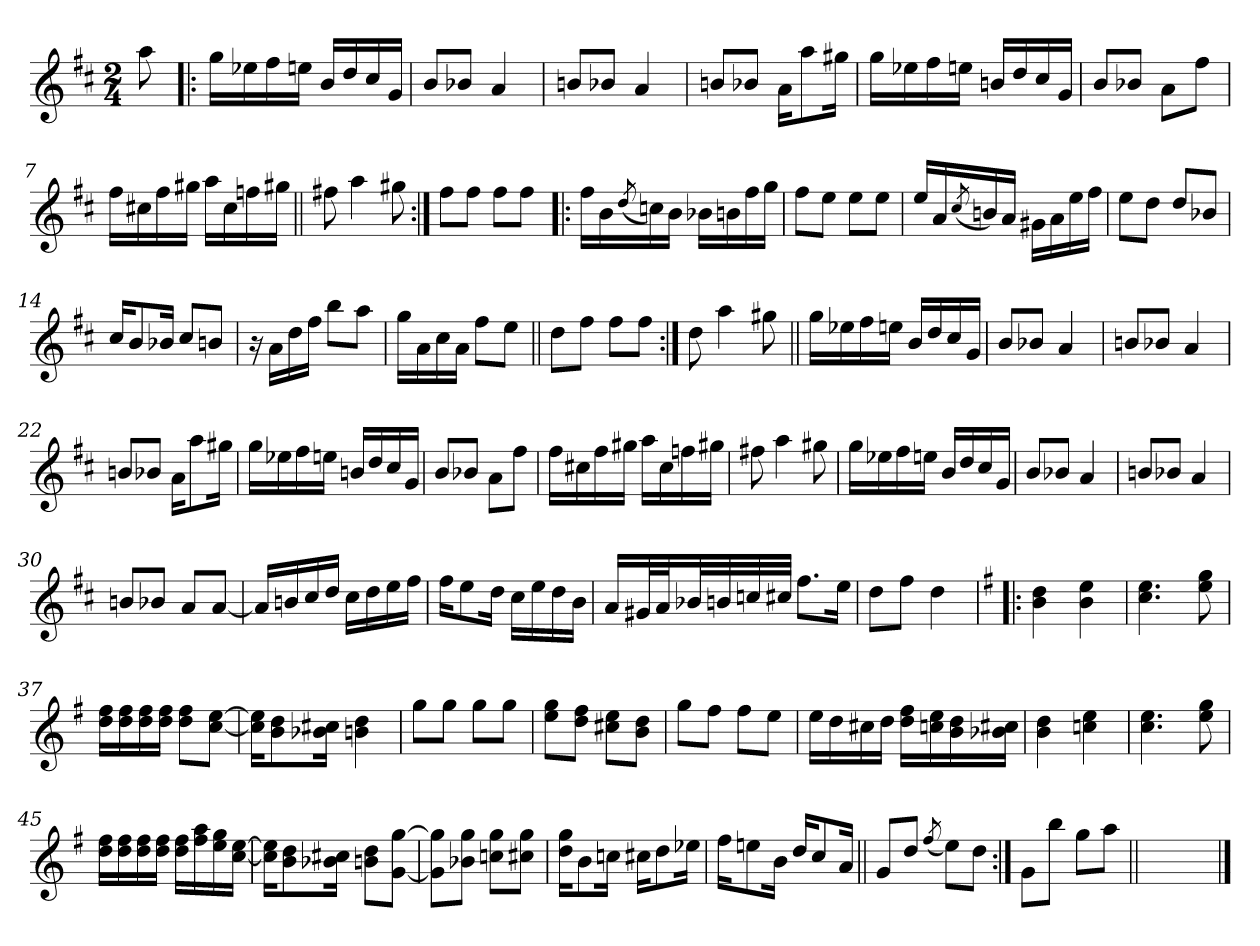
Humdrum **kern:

**kern
*part1
*staff1
*clefG2
*k[f#c#]
*D:
*M2/4
=
8aa\
=1!|:
16gg\LL
16ee-X\
16ff#\
16een\JJ
16b/LL
16dd/
16cc#/
16g/JJ
=2
8b/L
8b-X/J
4a/
=3
8bn/L
8b-X/J
4a/
=4
8bn/L
8b-X/J
16a\KL
8aa\
16gg#X\Jk
!!LO:LB:g=z
=5
16gg\LL
16ee-X\
16ff#\
16een\JJ
16bn/LL
16dd/
16cc#/
16g/JJ
=6
8b/L
8b-X/J
8a\L
8ff#\J
=7
16ff#\LL
16cc#X\
16ff#\
16gg#X\JJ
16aa\LL
16cc#\
16ffn\
16gg#X\JJ
=8||
8ff#X\
4aa\
8gg#X\
=9:|!
8ff#\L
8ff#\J
8ff#\L
8ff#\J
!!LO:LB:g=z
=10!|:
16ff#\LL
16b\
(<8qdd/
16ccn\)
16b\JJ
16b-X\LL
16bn\
16ff#\
16gg\JJ
=11
8ff#\L
8ee\J
8ee\L
8ee\J
=12
16ee/LL
16a/
(<8qcc#/
16bn/)
16a/JJ
16g#X\LL
16a\
16ee\
16ff#\JJ
=13
8ee\L
8dd\J
8dd/L
8b-X/J
!!LO:LB:g=z
=14
16cc#/KL
8b/
16b-X/Jk
8cc#/L
8bn/J
=15
16r
16a\LL
16dd\
16ff#\JJ
8bb\L
8aa\J
=16
16gg\LL
16a\
16cc#\
16a\JJ
8ff#\L
8ee\J
=17||
8dd\L
8ff#\J
8ff#\L
8ff#\J
=18:|!
8dd\
4aa\
8gg#X\
!!LO:LB:g=z
=19||
16gg\LL
16ee-X\
16ff#\
16een\JJ
16b/LL
16dd/
16cc#/
16g/JJ
=20
8b/L
8b-X/J
4a/
=21
8bn/L
8b-X/J
4a/
=22
8bn/L
8b-X/J
16a\KL
8aa\
16gg#X\Jk
=23
16gg\LL
16ee-X\
16ff#\
16een\JJ
16bn/LL
16dd/
16cc#/
16g/JJ
!!LO:LB:g=z
=24
8b/L
8b-X/J
8a\L
8ff#\J
=25
16ff#\LL
16cc#X\
16ff#\
16gg#X\JJ
16aa\LL
16cc#\
16ffn\
16gg#X\JJ
=26
8ff#X\
4aa\
8gg#X\
=27
16gg\LL
16ee-X\
16ff#\
16een\JJ
16b/LL
16dd/
16cc#/
16g/JJ
!!LO:LB:g=z
=28
8b/L
8b-X/J
4a/
=29
8bn/L
8b-X/J
4a/
=30
8bn/L
8b-X/J
8a/L
[8a/J
=31
16a/LL]
16bn/
16cc#/
16dd/JJ
16cc#\LL
16dd\
16ee\
16ff#\JJ
=32
16ff#\KL
8ee\
16dd\Jk
16cc#\LL
16ee\
16dd\
16b\JJ
!!LO:LB:g=z
=33
16a/LL
32g#X/L
32a/J
32b-X/L
32bn/
32ccn/
32cc#X/JJJ
8.ff#\L
16ee\Jk
=34
8dd\L
8ff#\J
4dd\
=35!|:
*k[f#]
*G:
4b\ 4dd\
4b\ 4ee\
=36
4.cc\ 4.ee\
8ee\ 8gg\
=37
16dd\ 16ff#\LL
16dd\ 16ff#\
16dd\ 16ff#\
16dd\ 16ff#\JJ
8dd\ 8ff#\L
[8cc\ [8ee\J
!!LO:LB:g=z
=38
16cc\] 16ee\]KL
8b\ 8dd\
16b-X\ 16cc#X\Jk
4bn\ 4dd\
=39
8gg\L
8gg\J
8gg\L
8gg\J
=40
8ee\ 8gg\L
8dd\ 8ff#\J
8cc#X\ 8ee\L
8b\ 8dd\J
=41
8gg\L
8ff#\J
8ff#\L
8ee\J
=42
16ee\LL
16dd\
16cc#X\
16dd\JJ
16dd\ 16ff#\LL
16ccn\ 16ee\
16b\ 16dd\
16b-X\ 16cc#X\JJ
!!LO:LB:g=z
=43
4b\ 4dd\
4ccn\ 4ee\
=44
4.cc\ 4.ee\
8ee\ 8gg\
=45
16dd\ 16ff#\LL
16dd\ 16ff#\
16dd\ 16ff#\
16dd\ 16ff#\JJ
16dd\ 16ff#\LL
16ff#\ 16aa\
16ee\ 16gg\
[16cc\ [16ee\JJ
=46
16cc\] 16ee\]KL
8b\ 8dd\
16b-X\ 16cc#X\Jk
8bn\ 8dd\L
[8g\ [8gg\J
=47
8g\] 8gg\]L
8b-X\ 8gg\J
8ccn\ 8gg\L
8cc#X\ 8gg\J
!!LO:LB:g=z
=48
16dd\ 16gg\KL
8b\
16ccn\Jk
16cc#X\KL
8dd\
16ee-X\Jk
=49
16ff#\KL
8een\
16b\Jk
16dd/KL
8cc/
16a/Jk
=50||
8g/L
8dd/J
(<8qff#/
8ee\L)
8dd\J
=51:|!
8g\L
8bb\J
8gg\L
8aa\J
=52||
2ryy
==
*-
